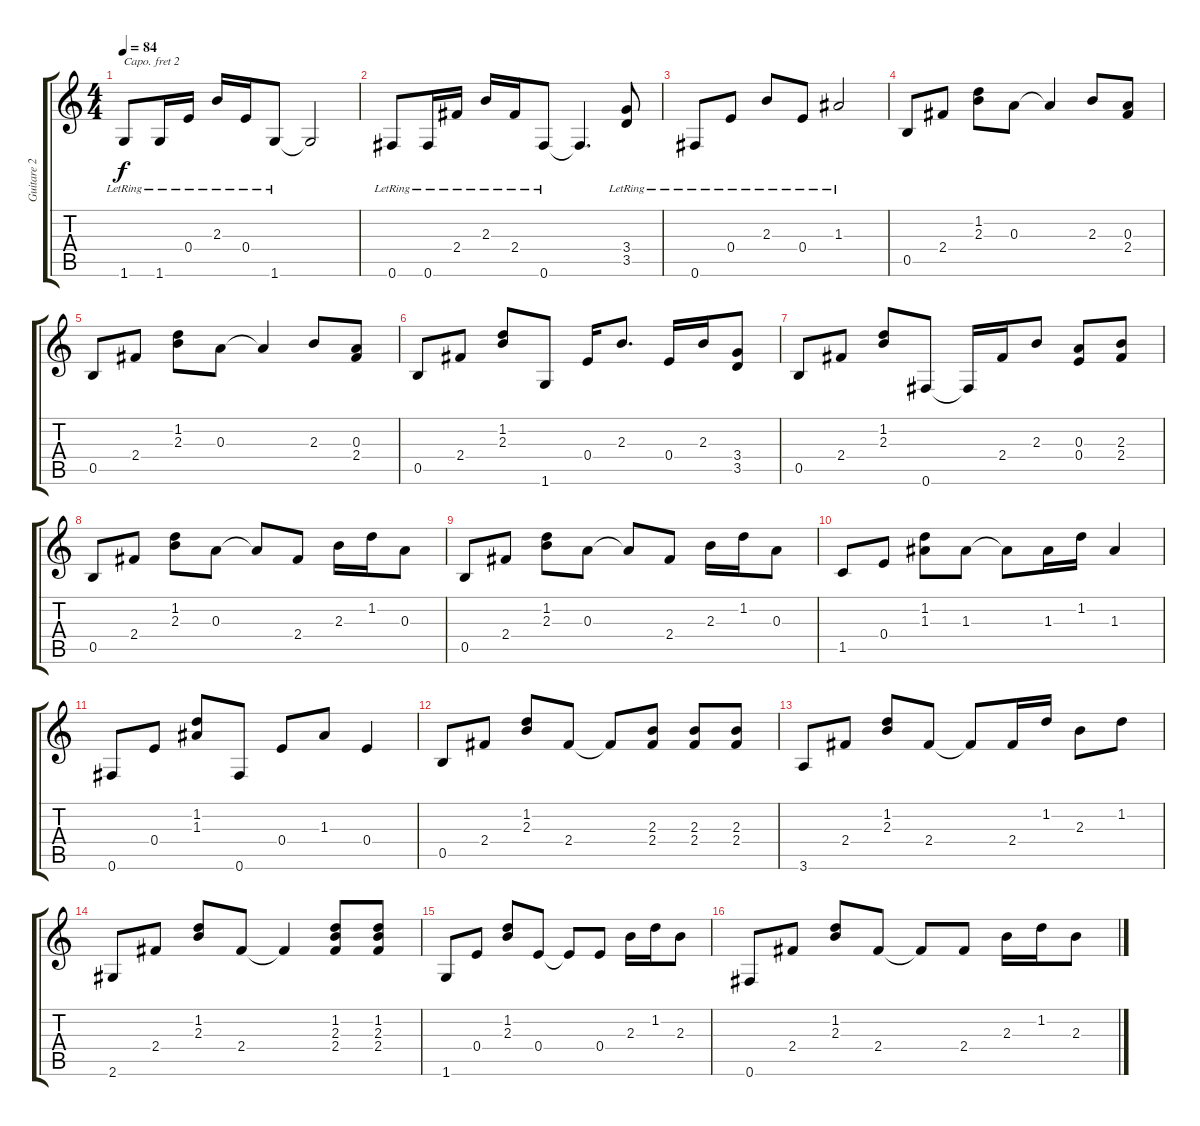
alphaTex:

\track ("Guitare 2" "Guitare 2") {instrument acousticguitarsteel}
\staff {score tabs}
\capo 2
\tuning (E4 B3 G3 D3 A2 E2) {hide}
\ts (4 4)
\tempo 84
\clef g2
\ks c
1.6{lr}.8{dy f} 1.6{lr}.16 0.4{lr}.16 2.3{lr}.16 0.4{lr}.16 1.6{lr}.8 1.6{t}.2 |
0.6{lr}.8 0.6{lr}.16 2.4{lr}.16 2.3{lr}.16 2.4{lr}.16 0.6{lr}.8 0.6{t}.4{d} (3.4{lr} 3.5{lr}).8 |
0.6{lr}.8 0.4{lr}.8 2.3{lr}.8 0.4{lr}.8 1.3{lr}.2 |
0.5.8 2.4.8 (1.2 2.3).8 0.3.8 0.3{t}.4 2.3.8 (0.3 2.4).8 |
0.5.8 2.4.8 (1.2 2.3).8 0.3.8 0.3{t}.4 2.3.8 (0.3 2.4).8 |
0.5.8 2.4.8 (1.2 2.3).8 1.6.8 0.4.16 2.3.8{d} 0.4.16 2.3.16 (3.4 3.5).8 |
0.5.8 2.4.8 (1.2 2.3).8 0.6.8 0.6{t}.16 2.4.16 2.3.8 (0.3 0.4).8 (2.3 2.4).8 |
0.5.8 2.4.8 (1.2 2.3).8 0.3.8 0.3{t}.8 2.4.8 2.3.16 1.2.16 0.3.8 |
0.5.8 2.4.8 (1.2 2.3).8 0.3.8 0.3{t}.8 2.4.8 2.3.16 1.2.16 0.3.8 |
1.5.8 0.4.8 (1.2 1.3).8 1.3.8 1.3{t}.8 1.3.16 1.2.16 1.3.4 |
0.6.8 0.4.8 (1.2 1.3).8 0.6.8 0.4.8 1.3.8 0.4.4 |
0.5.8 2.4.8 (1.2 2.3).8 2.4.8 2.4{t}.8 (2.3 2.4).8 (2.3 2.4).8 (2.3 2.4).8 |
3.6.8 2.4.8 (1.2 2.3).8 2.4.8 2.4{t}.8 2.4.16 1.2.16 2.3.8 1.2.8 |
2.6.8 2.4.8 (1.2 2.3).8 2.4.8 2.4{t}.4 (1.2 2.3 2.4).8 (1.2 2.3 2.4).8 |
1.6.8 0.4.8 (1.2 2.3).8 0.4.8 0.4{t}.8 0.4.8 2.3.16 1.2.16 2.3.8 |
0.6.8 2.4.8 (1.2 2.3).8 2.4.8 2.4{t}.8 2.4.8 2.3.16 1.2.16 2.3.8
